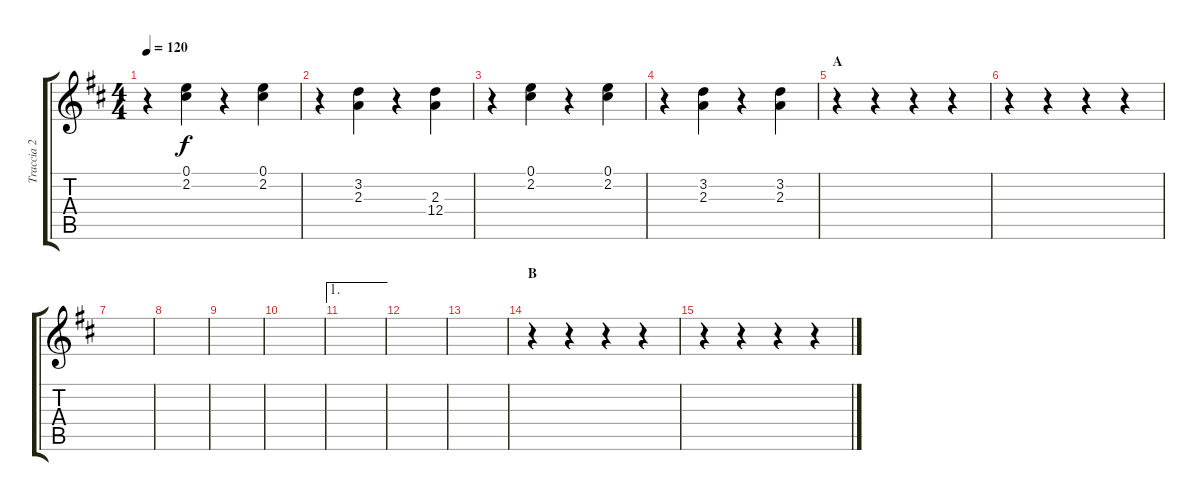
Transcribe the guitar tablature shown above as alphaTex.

\track ("Traccia 2" "Traccia 2") {instrument electricguitarmuted}
\staff {score tabs}
\tuning (E4 B3 G3 D3 A2 E2) {hide}
\ts (4 4)
\tempo 120
\clef g2
\ks d
r.4{txt "" dy f instrument electricguitarmuted} (0.1 2.2).4 r.4 (0.1 2.2).4 |
r.4 (3.2 2.3).4 r.4 (2.3 12.4).4 |
r.4 (0.1 2.2).4 r.4 (0.1 2.2).4 |
r.4 (3.2 2.3).4 r.4 (3.2 2.3).4 |
\section ("" "A")
r.4 r.4 r.4 r.4 |
r.4 r.4 r.4 r.4 |
|
|
|
|
\ae 1
|
|
|
\section ("" "B")
r.4 r.4 r.4 r.4 |
r.4 r.4 r.4 r.4
